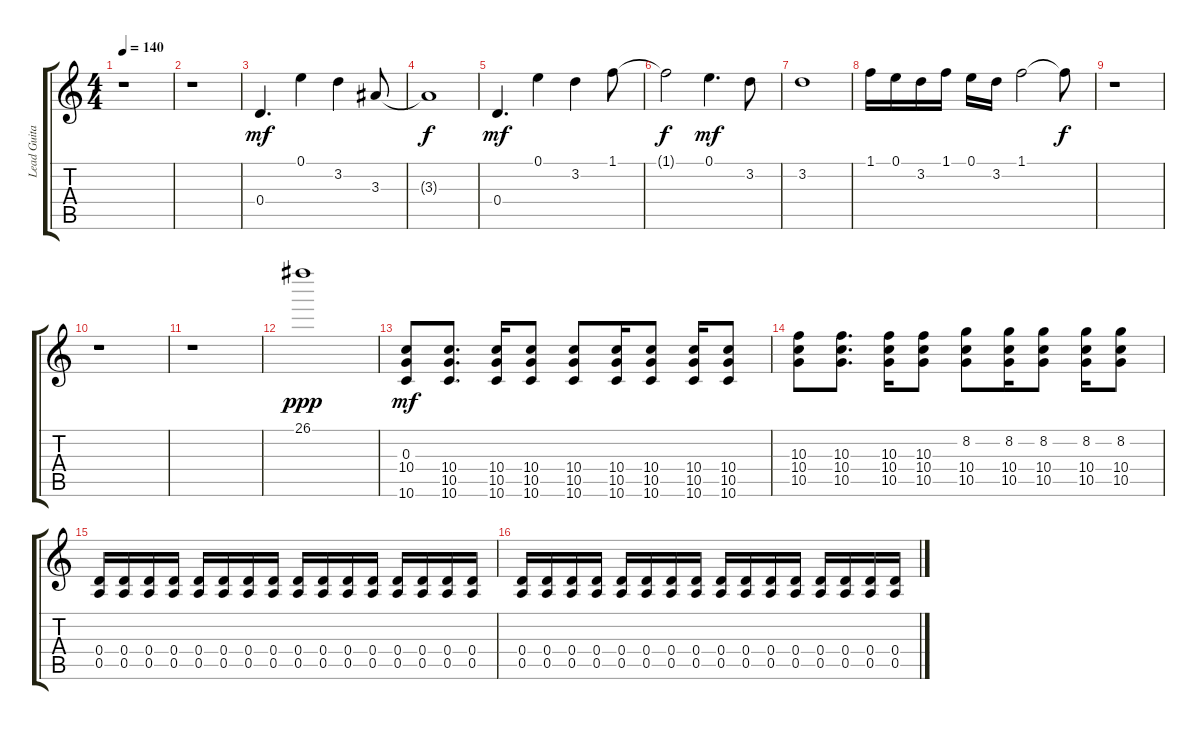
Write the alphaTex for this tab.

\track ("Lead Guitar 1" "Lead Guita") {instrument distortionguitar}
\staff {score tabs}
\tuning (E4 B3 G3 D3 A2 D2) {hide}
\ts (4 4)
\tempo 140
\clef g2
\ks c
r.1{dy mf} |
r.1 |
0.4.4{d} 0.1.4 3.2.4 3.3.8 |
3.3{t}.1{dy f} |
0.4.4{d dy mf} 0.1.4 3.2.4 1.1.8 |
1.1{t}.2{dy f} 0.1.4{d dy mf} 3.2.8 |
3.2.1 |
1.1.16 0.1.16 3.2.16 1.1.16 0.1.16 3.2.16 1.1.2 1.1{t}.8{dy f} |
r.1 |
r.1 |
r.1 |
26.1.1{dy ppp} |
(0.3 10.4 10.6).8{dy mf} (10.4 10.5 10.6).8{d} (10.4 10.5 10.6).16 (10.4 10.5 10.6).8 (10.4 10.5 10.6).8 (10.4 10.5 10.6).16 (10.4 10.5 10.6).8 (10.4 10.5 10.6).16 (10.4 10.5 10.6).8 |
(10.3 10.4 10.5).8 (10.3 10.4 10.5).8{d} (10.3 10.4 10.5).16 (10.3 10.4 10.5).8 (8.2 10.4 10.5).8 (8.2 10.4 10.5).16 (8.2 10.4 10.5).8 (8.2 10.4 10.5).16 (8.2 10.4 10.5).8 |
(0.4 0.5).16 (0.4 0.5).16 (0.4 0.5).16 (0.4 0.5).16 (0.4 0.5).16 (0.4 0.5).16 (0.4 0.5).16 (0.4 0.5).16 (0.4 0.5).16 (0.4 0.5).16 (0.4 0.5).16 (0.4 0.5).16 (0.4 0.5).16 (0.4 0.5).16 (0.4 0.5).16 (0.4 0.5).16 |
(0.4 0.5).16 (0.4 0.5).16 (0.4 0.5).16 (0.4 0.5).16 (0.4 0.5).16 (0.4 0.5).16 (0.4 0.5).16 (0.4 0.5).16 (0.4 0.5).16 (0.4 0.5).16 (0.4 0.5).16 (0.4 0.5).16 (0.4 0.5).16 (0.4 0.5).16 (0.4 0.5).16 (0.4 0.5).16
